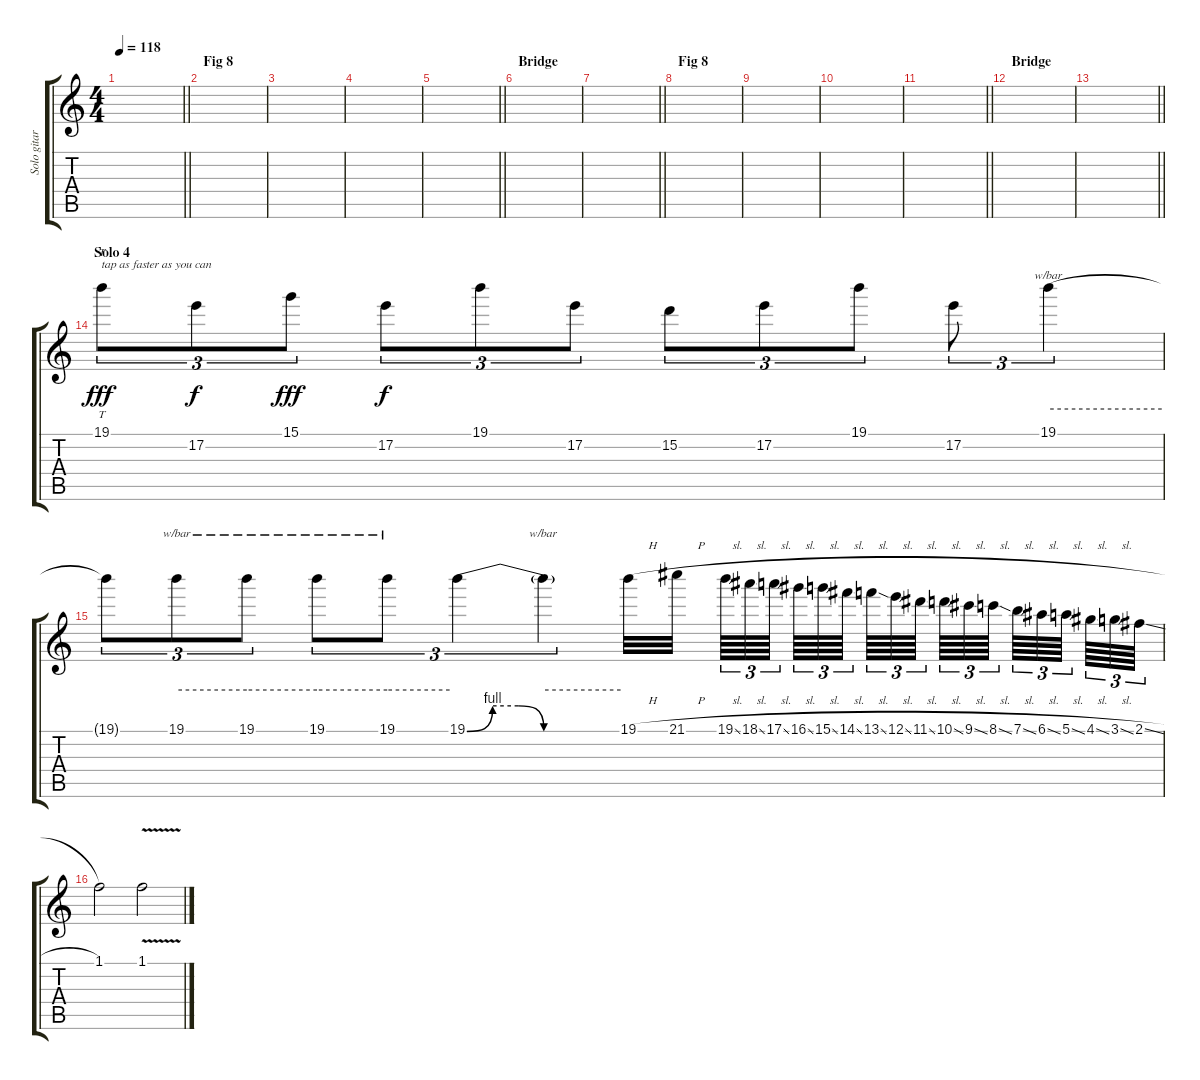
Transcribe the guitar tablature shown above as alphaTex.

\track ("Solo gitar" "Solo gitar") {instrument overdrivenguitar}
\staff {score tabs}
\tuning (E4 B3 G3 D3 A2 E2) {hide}
\ts (4 4)
\tempo 118
\clef g2
\barLineRight lightlight
\ks c
|
\section ("" "Fig 8")
|
|
|
\barLineRight lightlight
|
\section ("" "Bridge")
|
\barLineRight lightlight
|
\section ("" "Fig 8")
|
|
|
\barLineRight lightlight
|
\section ("" "Bridge")
|
\barLineRight lightlight
|
\section ("" "Solo 4")
19.1.8{tt tu (3 2) txt "tap as faster as you can" dy fff instrument overdrivenguitar} 17.2.8{tu (3 2) dy f} 15.1.8{tu (3 2) dy fff} 17.2.8{tu (3 2) dy f} 19.1.8{tu (3 2)} 17.2.8{tu (3 2)} 15.2.8{tu (3 2)} 17.2.8{tu (3 2)} 19.1.8{tu (3 2)} 17.2.8{tu (3 2)} 19.1.4{tu (3 2) tbe (hold default 0 0 60 0)} |
19.1{t}.8{tu (3 2)} 19.1.8{tu (3 2) tbe (hold default 0 0 60 0)} 19.1.8{tu (3 2) tbe (hold default 0 0 60 0)} 19.1.8{tu (3 2) tbe (hold default 0 0 60 0)} 19.1.8{tu (3 2) tbe (hold default 0 0 60 0)} 19.1{be (custom 0 0 10 4 20 4 30 0 60 0)}.4{tu (3 2)} 19.1{t}.4{tu (3 2) tbe (hold default 0 0 60 0)} 19.1{h}.32 21.1{h}.32{beam splitsecondary} 19.1{sl}.64{tu (3 2)} 18.1{sl}.64{tu (3 2)} 17.1{sl}.64{tu (3 2) beam splitsecondary} 16.1{sl}.64{tu (3 2)} 15.1{sl}.64{tu (3 2)} 14.1{sl}.64{tu (3 2) beam splitsecondary} 13.1{sl}.64{tu (3 2)} 12.1{sl}.64{tu (3 2)} 11.1{sl}.64{tu (3 2) beam splitsecondary} 10.1{sl}.64{tu (3 2)} 9.1{sl}.64{tu (3 2)} 8.1{sl}.64{tu (3 2) beam splitsecondary} 7.1{sl}.64{tu (3 2)} 6.1{sl}.64{tu (3 2)} 5.1{sl}.64{tu (3 2) beam splitsecondary} 4.1{sl}.64{tu (3 2)} 3.1{sl}.64{tu (3 2)} 2.1{sl}.64{tu (3 2)} |
1.1.2 1.1{v}.2
